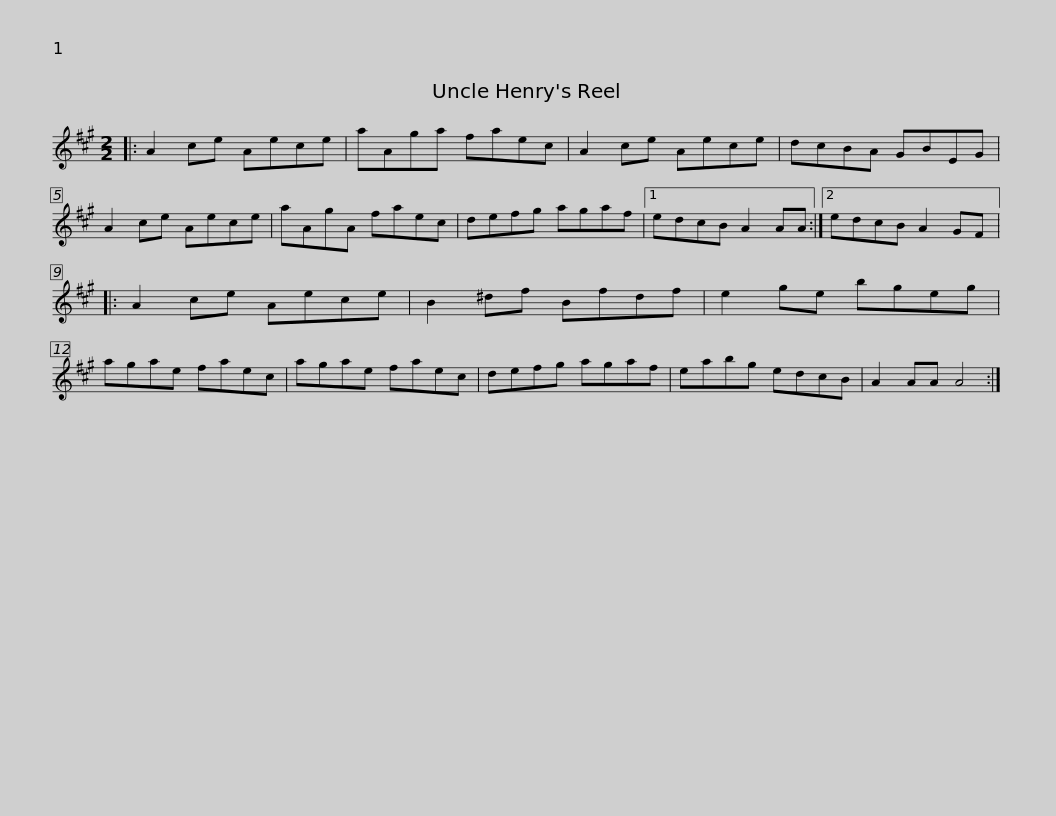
X:1
L:1/8
M:2/2
I:linebreak $
K:A
V:1 treble
V:1
|: A2 ce Aece | aAga faec | A2 ce Aece | dcBA GBEG | A2 ce Aece |$ %5
 aAgA faec | defg agaf |1 edcB A2 AA :|2 edcB A2 GF |: A2 ce Aece |$ %10
 B2 ^df Bfdf | e2 ge bgeg | agae faec | agae faec | defg agaf |$ %15
 eabg edcB | A2 AA A4 :| %17
